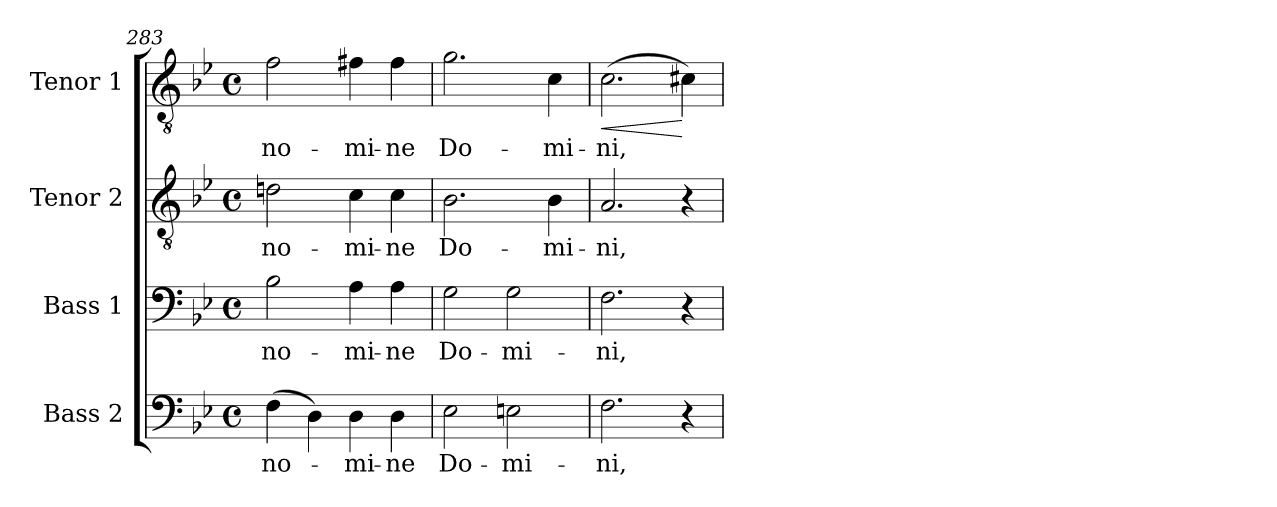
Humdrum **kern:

**kern	**text	**kern	**text	**kern	**text	**kern	**text	**dynam
*part4	*part4	*part3	*part3	*part2	*part2	*part1	*part1	*part1
*staff4	*staff4	*staff3	*staff3	*staff2	*staff2	*staff1	*staff1	*staff1
*I"Bass 2	*	*I"Bass 1	*	*I"Tenor 2	*	*I"Tenor 1	*	*
*I'B. 2	*	*I'B. 1	*	*I'T. 2	*	*I'T. 1	*	*
*clefF4	*	*clefF4	*	*clefGv2	*	*clefGv2	*	*
*k[b-e-]	*	*k[b-e-]	*	*k[b-e-]	*	*k[b-e-]	*	*
*B-:	*	*B-:	*	*B-:	*	*B-:	*	*
*M4/4	*	*M4/4	*	*M4/4	*	*M4/4	*	*
*met(c)	*	*met(c)	*	*met(c)	*	*met(c)	*	*
=283	=283	=283	=283	=283	=283	=283	=283	=283
!	!LO:LY:b	!	!LO:LY:b	!	!LO:LY:b	!	!LO:LY:b	!
(>4F\	no-	2B-\	no-	2dn\	no-	2f\	no-	.
4D\)	.	.	.	.	.	.	.	.
!	!LO:LY:b	!	!LO:LY:b	!	!LO:LY:b	!	!LO:LY:b	!
4D\	-mi-	4A\	-mi-	4c\	-mi-	4f#X\	-mi-	.
!	!LO:LY:b	!	!LO:LY:b	!	!LO:LY:b	!	!LO:LY:b	!
4D\	-ne	4A\	-ne	4c\	-ne	4f#\	-ne	.
=284	=284	=284	=284	=284	=284	=284	=284	=284
!	!LO:LY:b	!	!LO:LY:b	!	!LO:LY:b	!	!LO:LY:b	!
2E-\	Do-	2G\	Do-	2.B-\	Do-	2.g\	Do-	.
!	!LO:LY:b	!	!LO:LY:b	!	!	!	!	!
2En\	-mi-	2G\	-mi-	.	.	.	.	.
!	!	!	!	!	!LO:LY:b	!	!LO:LY:b	!
.	.	.	.	4B-\	-mi-	4c\	-mi-	.
=285	=285	=285	=285	=285	=285	=285	=285	=285
!	!LO:LY:b	!	!LO:LY:b	!	!LO:LY:b	!	!LO:LY:b	!LO:HP:b
2.F\	-ni,	2.F\	-ni,	2.A/	-ni,	(>2.c\	-ni,	<
4r	.	4r	.	4r	.	4c#X\)	.	[
=	=	=	=	=	=	=	=	=
*-	*-	*-	*-	*-	*-	*-	*-	*-
